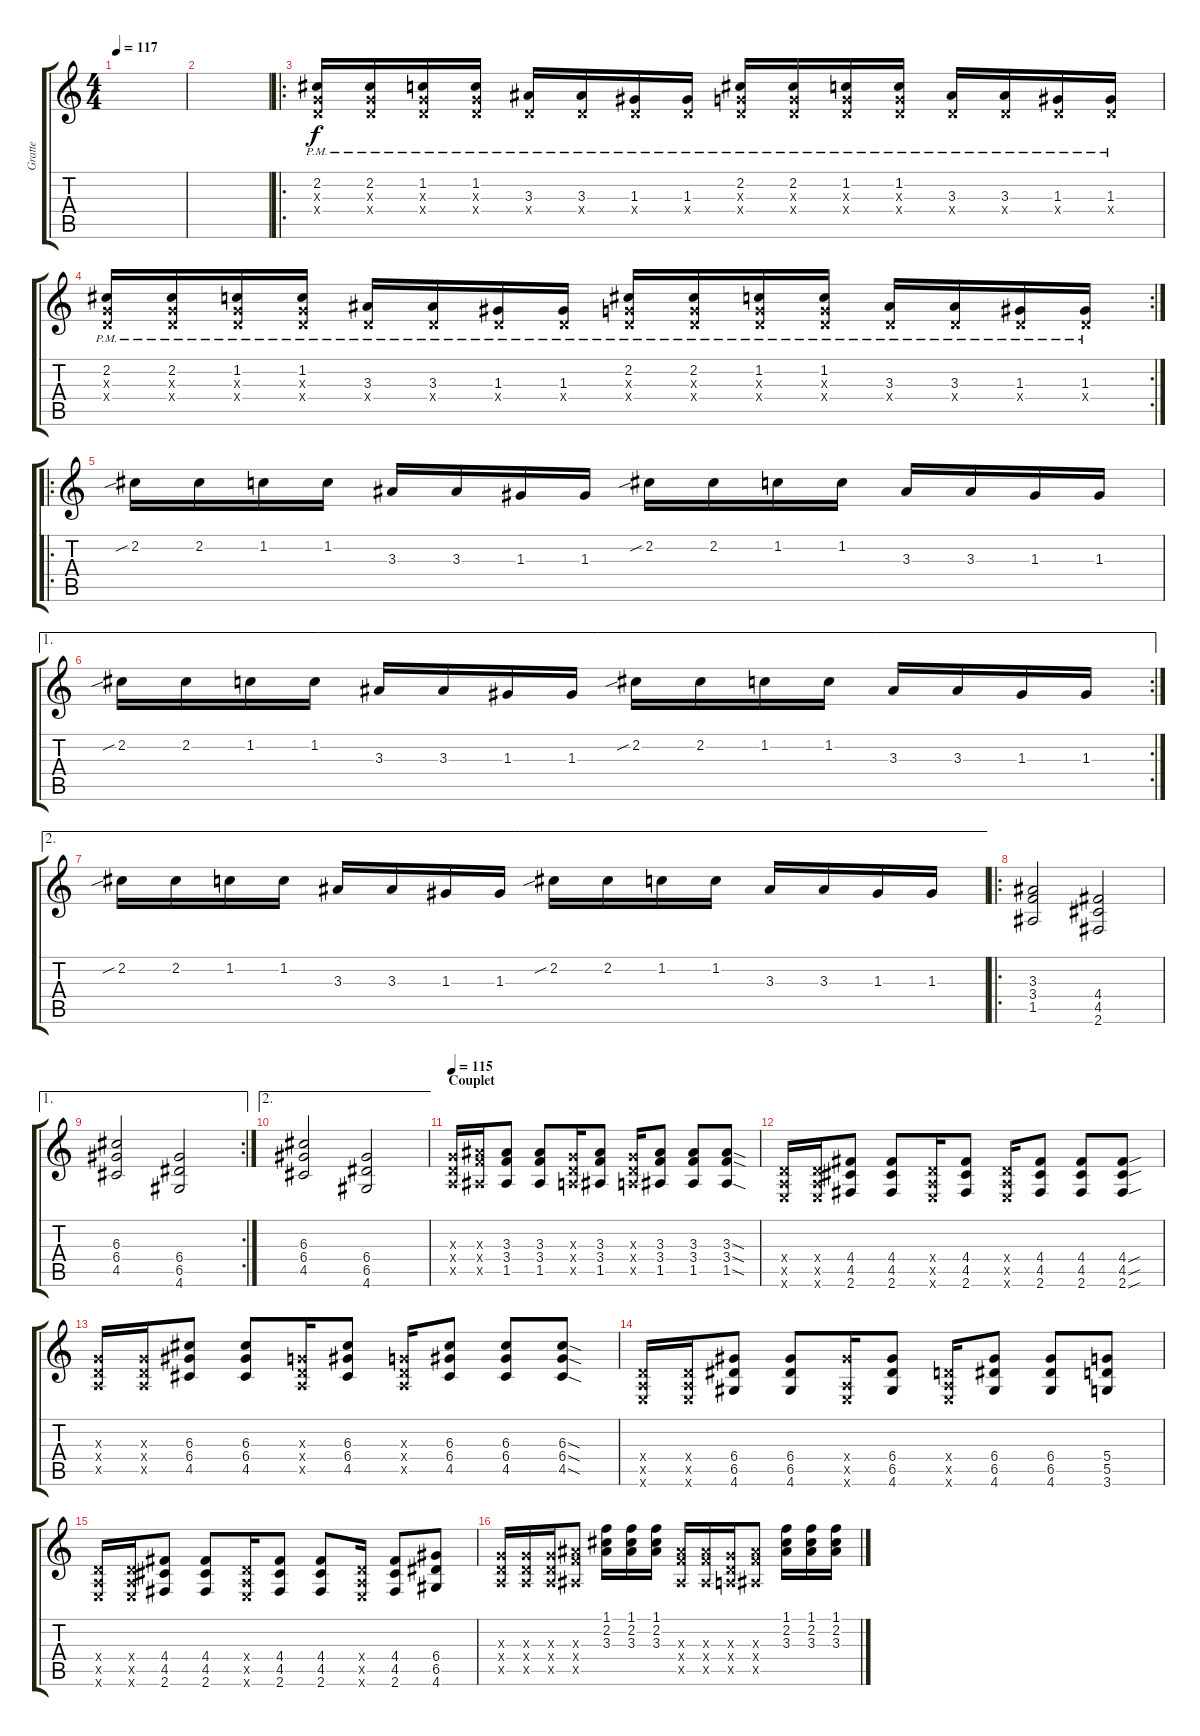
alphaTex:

\track ("Gratte" "Gratte") {instrument overdrivenguitar}
\staff {score tabs}
\tuning (E4 B3 G3 D3 A2 E2) {hide}
\ts (4 4)
\tempo 117
\clef g2
\ks c
|
|
\ro
(2.2{pm} 0.3{x} 0.4{x}).16 (2.2{pm} 0.3{x} 0.4{x}).16 (1.2{pm} 0.3{x} 0.4{x}).16 (1.2{pm} 0.3{x} 0.4{x}).16 (3.3{pm} 0.4{x}).16 (3.3{pm} 0.4{x}).16 (1.3{pm} 0.4{x}).16 (1.3{pm} 0.4{x}).16 (2.2{pm} 0.3{x} 0.4{x}).16 (2.2{pm} 0.3{x} 0.4{x}).16 (1.2{pm} 0.3{x} 0.4{x}).16 (1.2{pm} 0.3{x} 0.4{x}).16 (3.3{pm} 0.4{x}).16 (3.3{pm} 0.4{x}).16 (1.3{pm} 0.4{x}).16 (1.3{pm} 0.4{x}).16 |
\rc 2
(2.2{pm} 0.3{x} 0.4{x}).16 (2.2{pm} 0.3{x} 0.4{x}).16 (1.2{pm} 0.3{x} 0.4{x}).16 (1.2{pm} 0.3{x} 0.4{x}).16 (3.3{pm} 0.4{x}).16 (3.3{pm} 0.4{x}).16 (1.3{pm} 0.4{x}).16 (1.3{pm} 0.4{x}).16 (2.2{pm} 0.3{x} 0.4{x}).16 (2.2{pm} 0.3{x} 0.4{x}).16 (1.2{pm} 0.3{x} 0.4{x}).16 (1.2{pm} 0.3{x} 0.4{x}).16 (3.3{pm} 0.4{x}).16 (3.3{pm} 0.4{x}).16 (1.3{pm} 0.4{x}).16 (1.3{pm} 0.4{x}).16 |
\ro
2.2{sib}.16 2.2.16 1.2.16 1.2.16 3.3.16 3.3.16 1.3.16 1.3.16 2.2{sib}.16 2.2.16 1.2.16 1.2.16 3.3.16 3.3.16 1.3.16 1.3.16 |
\ae 1
\rc 2
2.2{sib}.16 2.2.16 1.2.16 1.2.16 3.3.16 3.3.16 1.3.16 1.3.16 2.2{sib}.16 2.2.16 1.2.16 1.2.16 3.3.16 3.3.16 1.3.16 1.3.16 |
\ae 2
2.2{sib}.16 2.2.16 1.2.16 1.2.16 3.3.16 3.3.16 1.3.16 1.3.16 2.2{sib}.16 2.2.16 1.2.16 1.2.16 3.3.16 3.3.16 1.3.16 1.3.16 |
\ro
(3.3 3.4 1.5).2 (4.4 4.5 2.6).2 |
\ae 1
\rc 2
(6.3 6.4 4.5).2 (6.4 6.5 4.6).2 |
\ae 2
(6.3 6.4 4.5).2 (6.4 6.5 4.6).2 |
\section ("" "Couplet")
\tempo 115
(0.3{x} 0.4{x} 0.5{x}).16 (3.3{x} 3.4{x} 1.5{x}).16 (3.3 3.4 1.5).8 (3.3 3.4 1.5).8 (0.3{x} 0.4{x} 0.5{x}).16 (3.3 3.4 1.5).8 (0.3{x} 0.4{x} 0.5{x}).16 (3.3 3.4 1.5).8 (3.3 3.4 1.5).8 (3.3{sod} 3.4{sod} 1.5{sod}).8 |
(0.4{x} 0.5{x} 0.6{x}).16 (0.4{x} 0.5{x} 0.6{x}).16 (4.4 4.5 2.6).8 (4.4 4.5 2.6).8 (0.4{x} 0.5{x} 0.6{x}).16 (4.4 4.5 2.6).8 (0.4{x} 0.5{x} 0.6{x}).16 (4.4 4.5 2.6).8 (4.4 4.5 2.6).8 (4.4{sou} 4.5{sou} 2.6{sou}).8 |
(0.3{x} 0.4{x} 0.5{x}).16 (0.3{x} 0.4{x} 0.5{x}).16 (6.3 6.4 4.5).8 (6.3 6.4 4.5).8 (0.3{x} 0.4{x} 0.5{x}).16 (6.3 6.4 4.5).8 (0.3{x} 0.4{x} 0.5{x}).16 (6.3 6.4 4.5).8 (6.3 6.4 4.5).8 (6.3{sod} 6.4{sod} 4.5{sod}).8 |
(0.4{x} 0.5{x} 0.6{x}).16 (0.4{x} 0.5{x} 0.6{x}).16 (6.4 6.5 4.6).8 (6.4 6.5 4.6).8 (6.4{x} 0.5{x} 0.6{x}).16 (6.4 6.5 4.6).8 (0.4{x} 0.5{x} 0.6{x}).16 (6.4 6.5 4.6).8 (6.4 6.5 4.6).8 (5.4 5.5 3.6).8 |
(0.4{x} 0.5{x} 0.6{x}).16 (0.4{x} 0.5{x} 0.6{x}).16 (4.4 4.5 2.6).8 (4.4 4.5 2.6).8 (0.4{x} 0.5{x} 0.6{x}).16 (4.4 4.5 2.6).8 (4.4 4.5 2.6).8 (0.4{x} 0.5{x} 0.6{x}).16 (4.4 4.5 2.6).8 (6.4 6.5 4.6).8 |
(0.3{x} 0.4{x} 0.5{x}).16 (0.3{x} 0.4{x} 0.5{x}).16 (0.3{x} 0.4{x} 0.5{x}).16 (3.3{x} 3.4{x} 1.5{x}).8 (1.1 2.2 3.3).16 (1.1 2.2 3.3).16 (1.1 2.2 3.3).16 (3.3{x} 3.4{x} 1.5{x}).16 (3.3{x} 3.4{x} 1.5{x}).16 (0.3{x} 0.4{x} 0.5{x}).16 (3.3{x} 3.4{x} 1.5{x}).8 (1.1 2.2 3.3).16 (1.1 2.2 3.3).16 (1.1 2.2 3.3).16
